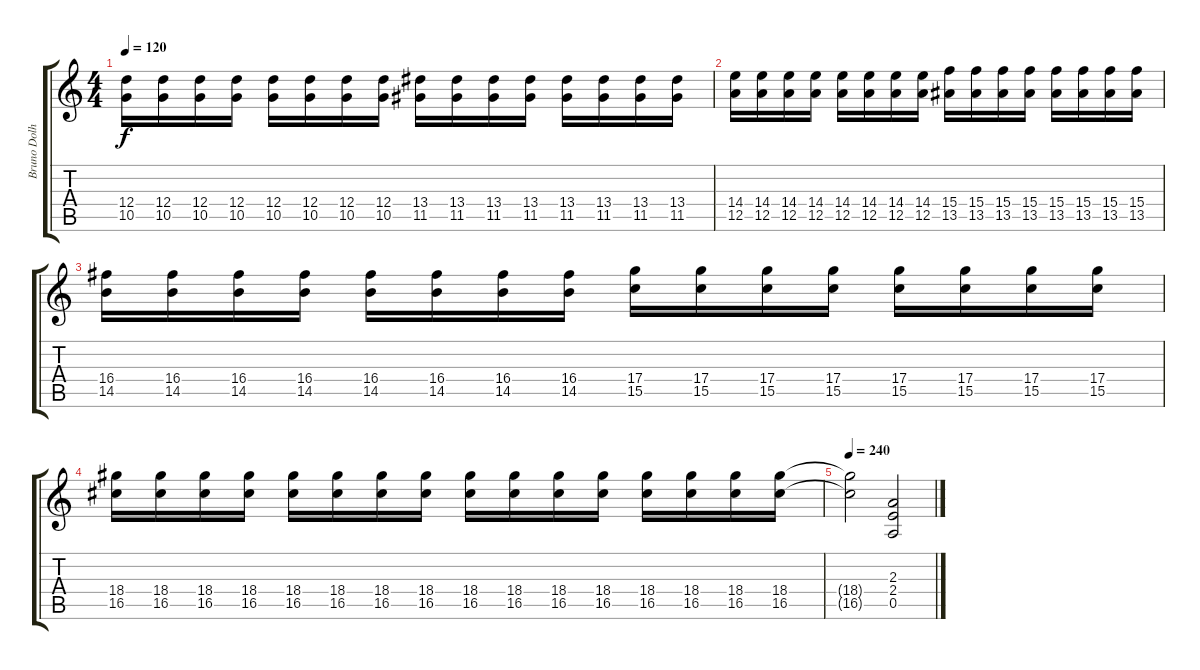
\track ("Bruno Dolheguy" "Bruno Dolh") {instrument distortionguitar}
\staff {score tabs}
\tuning (E4 B3 G3 D3 A2 E2) {hide}
\ts (4 4)
\tempo 120
\clef g2
\ks c
(12.4 10.5).16{dy f} (12.4 10.5).16 (12.4 10.5).16 (12.4 10.5).16 (12.4 10.5).16 (12.4 10.5).16 (12.4 10.5).16 (12.4 10.5).16 (13.4 11.5).16 (13.4 11.5).16 (13.4 11.5).16 (13.4 11.5).16 (13.4 11.5).16 (13.4 11.5).16 (13.4 11.5).16 (13.4 11.5).16 |
(14.4 12.5).16 (14.4 12.5).16 (14.4 12.5).16 (14.4 12.5).16 (14.4 12.5).16 (14.4 12.5).16 (14.4 12.5).16 (14.4 12.5).16 (15.4 13.5).16 (15.4 13.5).16 (15.4 13.5).16 (15.4 13.5).16 (15.4 13.5).16 (15.4 13.5).16 (15.4 13.5).16 (15.4 13.5).16 |
(16.4 14.5).16 (16.4 14.5).16 (16.4 14.5).16 (16.4 14.5).16 (16.4 14.5).16 (16.4 14.5).16 (16.4 14.5).16 (16.4 14.5).16 (17.4 15.5).16 (17.4 15.5).16 (17.4 15.5).16 (17.4 15.5).16 (17.4 15.5).16 (17.4 15.5).16 (17.4 15.5).16 (17.4 15.5).16 |
(18.4 16.5).16 (18.4 16.5).16 (18.4 16.5).16 (18.4 16.5).16 (18.4 16.5).16 (18.4 16.5).16 (18.4 16.5).16 (18.4 16.5).16 (18.4 16.5).16 (18.4 16.5).16 (18.4 16.5).16 (18.4 16.5).16 (18.4 16.5).16 (18.4 16.5).16 (18.4 16.5).16 (18.4 16.5).16 |
\tempo 240
(18.4{t} 16.5{t}).2 (2.3 2.4 0.5).2
